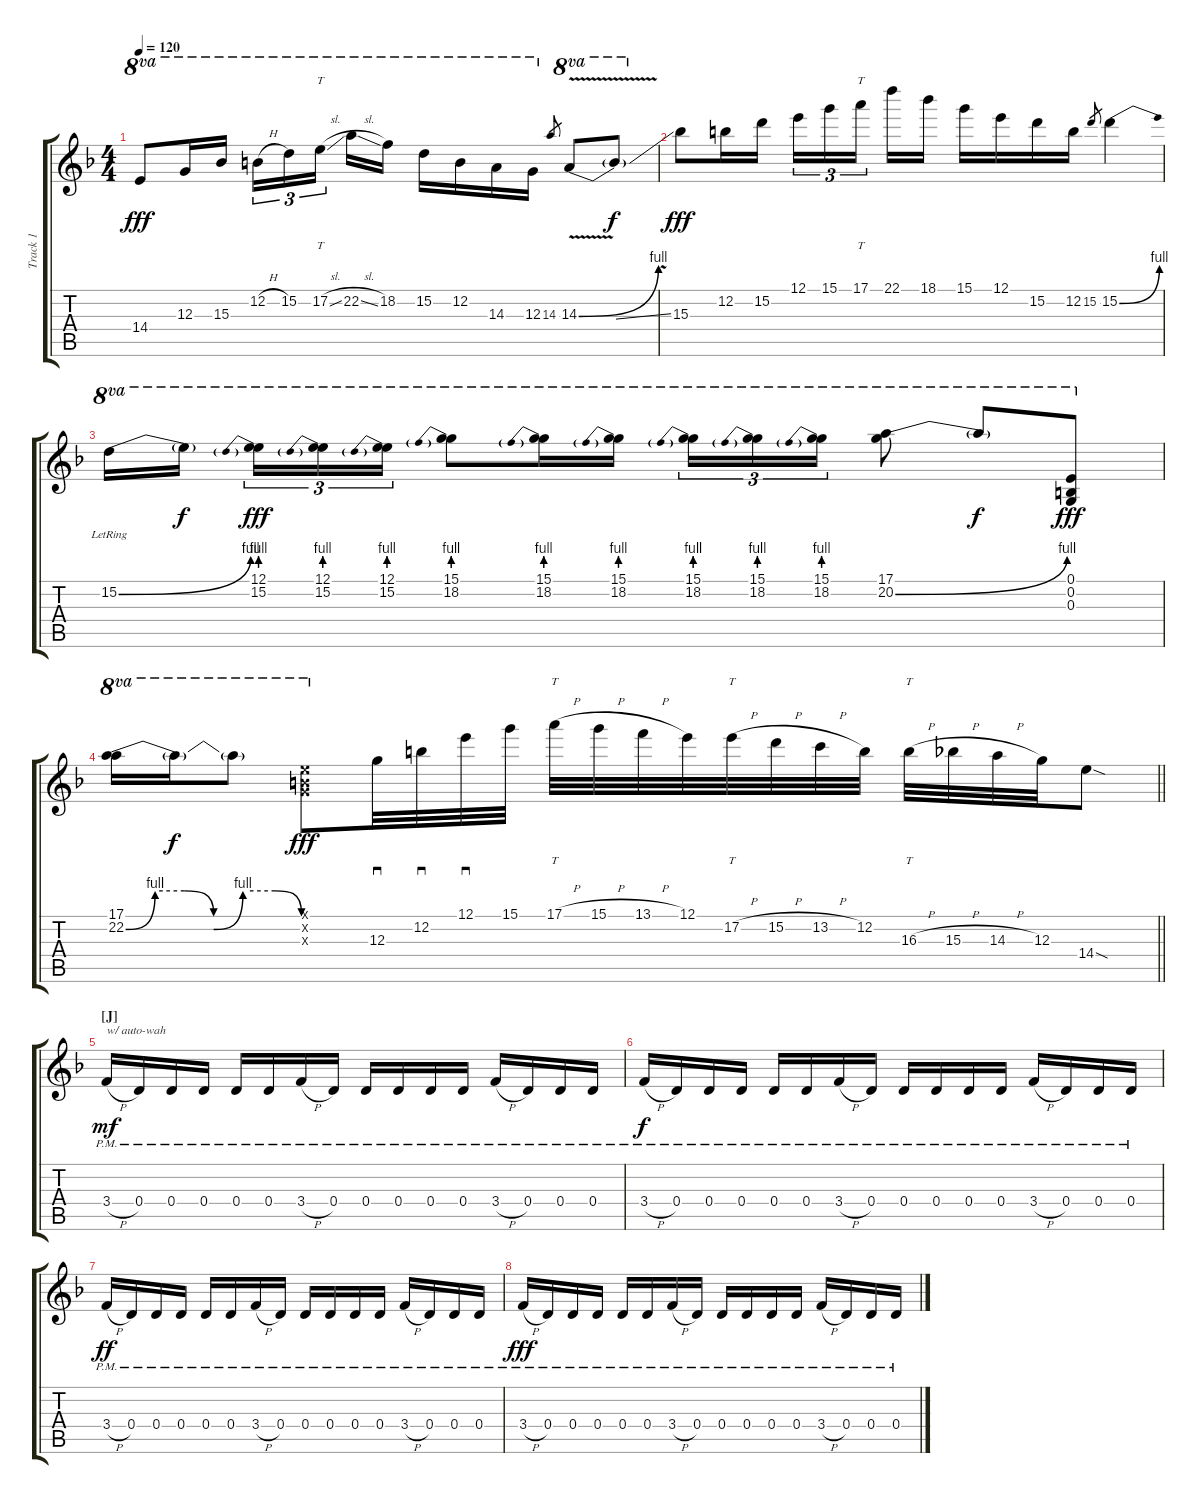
\track ("Track 1" "Track 1") {instrument distortionguitar}
\staff {score tabs}
\tuning (E4 B3 G3 D3 A2 D2) {hide}
\ts (4 4)
\tempo 120
\clef g2
\ks f
14.4.8{ot 8va dy fff} 12.3.16{ot 8va} 15.3.16{ot 8va} 12.2{h}.16{tu (3 2) ot 8va} 15.2.16{tu (3 2) ot 8va} 17.2{sl}.16{tt tu (3 2) ot 8va beam splitsecondary} 22.2{sl}.16{ot 8va} 18.2.16{ot 8va} 15.2.16{ot 8va} 12.2.16{ot 8va} 14.3.16{ot 8va} 12.3.16{ot 8va} 14.3.8{gr} 14.3{be (bend 0 0 60 4) v}.8{ot 8va} 14.3{v ss t}.8{ot 8va dy f} |
15.3.8{dy fff} 12.2.16 15.2.16 12.1.16{tu (3 2)} 15.1.16{tu (3 2)} 17.1.16{tt tu (3 2) beam splitsecondary} 22.1.16 18.1.16 15.1.16 12.1.16 15.2.16 12.2.16 15.2.8{gr} 15.2{be (bend 0 0 60 4)}.4 |
15.2{be (bend 0 0 60 4) lr}.16{ot 8va} 15.2{t}.16{ot 8va dy f beam splitsecondary} (12.1 15.2{be (prebend 0 4 60 4)}).16{tu (3 2) ot 8va dy fff} (12.1 15.2{be (prebend 0 4 60 4)}).16{tu (3 2) ot 8va} (12.1 15.2{be (prebend 0 4 60 4)}).16{tu (3 2) ot 8va} (15.1 18.2{be (prebend 0 4 60 4)}).8{ot 8va} (15.1 18.2{be (prebend 0 4 60 4)}).16{ot 8va} (15.1 18.2{be (prebend 0 4 60 4)}).16{ot 8va} (15.1 18.2{be (prebend 0 4 60 4)}).16{tu (3 2) ot 8va} (15.1 18.2{be (prebend 0 4 60 4)}).16{tu (3 2) ot 8va} (15.1 18.2{be (prebend 0 4 60 4)}).16{tu (3 2) ot 8va} (17.1 20.2{be (bend 0 0 60 4)}).8{ot 8va} 20.2{t}.8{ot 8va dy f} (0.1 0.2 0.3).8{ot 8va dy fff} |
\barLineRight lightlight
(17.1 22.2{be (custom 0 0 10 4 20 4 30 0 40 4 51 4 60 0)}).16{ot 8va} 22.2{t}.16{ot 8va dy f} 22.2{t}.8{ot 8va} (12.1{x} 12.2{x} 12.3{x}).8{ot 8va dy fff} 12.3.32{sd} 12.2.32{sd} 12.1.32{sd} 15.1.32 17.1{h}.32{tt} 15.1{h}.32 13.1{h}.32 12.1.32 17.2{h}.32{tt} 15.2{h}.32 13.2{h}.32 12.2.32 16.3{h}.32{tt} 15.3{h}.32 14.3{h}.32 12.3.32 14.4{sod}.8 |
\section ("" "[J]")
3.4{h pm}.16{txt "w/ auto-wah" dy mf} 0.4{pm}.16 0.4{pm}.16 0.4{pm}.16 0.4{pm}.16 0.4{pm}.16 3.4{h pm}.16 0.4{pm}.16 0.4{pm}.16 0.4{pm}.16 0.4{pm}.16 0.4{pm}.16 3.4{h pm}.16 0.4{pm}.16 0.4{pm}.16 0.4{pm}.16 |
3.4{h pm}.16{dy f} 0.4{pm}.16 0.4{pm}.16 0.4{pm}.16 0.4{pm}.16 0.4{pm}.16 3.4{h pm}.16 0.4{pm}.16 0.4{pm}.16 0.4{pm}.16 0.4{pm}.16 0.4{pm}.16 3.4{h pm}.16 0.4{pm}.16 0.4{pm}.16 0.4{pm}.16 |
3.4{h pm}.16{dy ff} 0.4{pm}.16 0.4{pm}.16 0.4{pm}.16 0.4{pm}.16 0.4{pm}.16 3.4{h pm}.16 0.4{pm}.16 0.4{pm}.16 0.4{pm}.16 0.4{pm}.16 0.4{pm}.16 3.4{h pm}.16 0.4{pm}.16 0.4{pm}.16 0.4{pm}.16 |
3.4{h pm}.16{dy fff} 0.4{pm}.16 0.4{pm}.16 0.4{pm}.16 0.4{pm}.16 0.4{pm}.16 3.4{h pm}.16 0.4{pm}.16 0.4{pm}.16 0.4{pm}.16 0.4{pm}.16 0.4{pm}.16 3.4{h pm}.16 0.4{pm}.16 0.4{pm}.16 0.4{pm}.16
